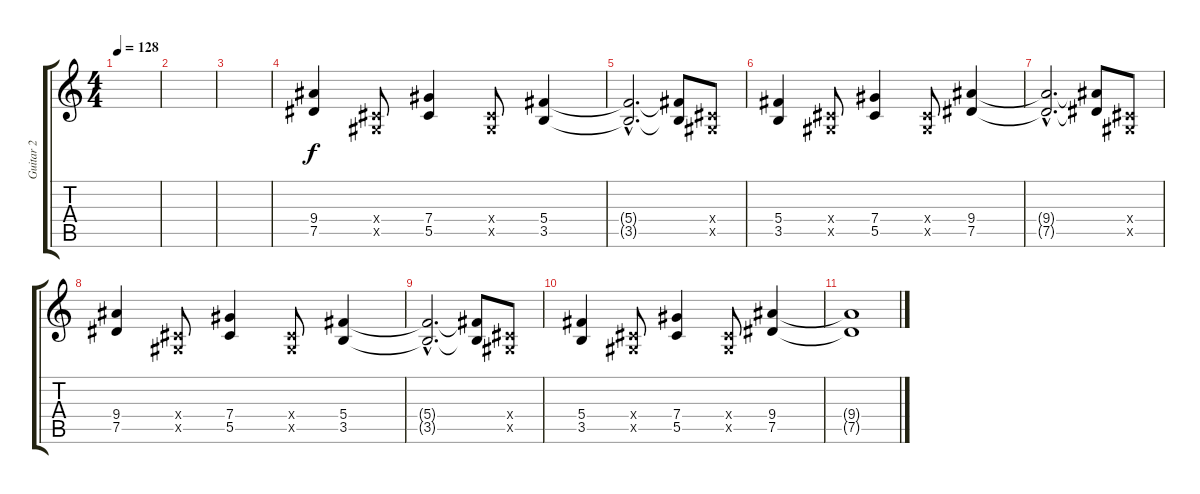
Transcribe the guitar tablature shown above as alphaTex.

\track ("Guitar 2" "Guitar 2") {instrument overdrivenguitar}
\staff {score tabs}
\tuning (Eb4 Bb3 Gb3 Db3 Ab2 Eb2) {hide}
\ts (4 4)
\tempo 128
\clef g2
\ks c
|
|
|
(9.4 7.5).4{volume 10 instrument acousticguitarsteel} (0.4{x} 0.5{x}).8 (7.4 5.5).4 (0.4{x} 0.5{x}).8 (5.4 3.5).4 |
(5.4{hac t} 3.5{hac t}).2{d} (5.4{t} 3.5{t}).8 (0.4{x} 0.5{x}).8 |
(5.4 3.5).4 (0.4{x} 0.5{x}).8 (7.4 5.5).4 (0.4{x} 0.5{x}).8 (9.4 7.5).4 |
(9.4{hac t} 7.5{hac t}).2{d} (9.4{t} 7.5{t}).8 (0.4{x} 0.5{x}).8 |
(9.4 7.5).4 (0.4{x} 0.5{x}).8 (7.4 5.5).4 (0.4{x} 0.5{x}).8 (5.4 3.5).4 |
(5.4{hac t} 3.5{hac t}).2{d} (5.4{t} 3.5{t}).8 (0.4{x} 0.5{x}).8 |
(5.4 3.5).4 (0.4{x} 0.5{x}).8 (7.4 5.5).4 (0.4{x} 0.5{x}).8 (9.4 7.5).4 |
(9.4{t} 7.5{t}).1
